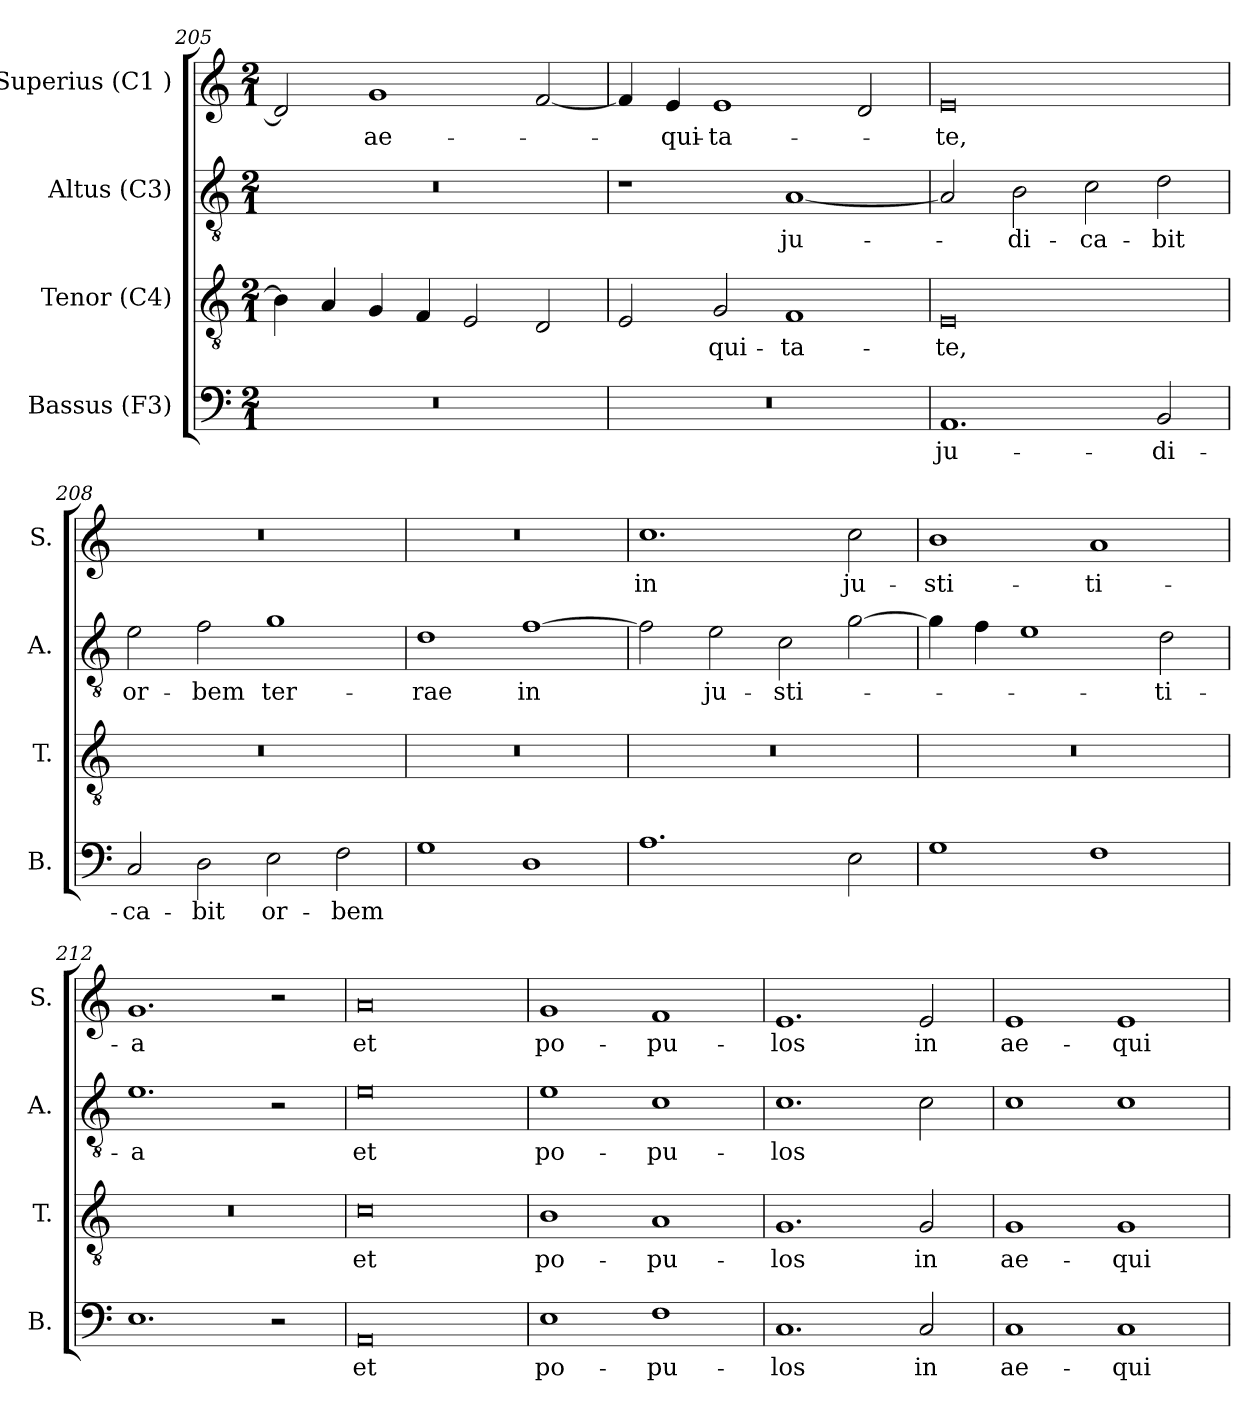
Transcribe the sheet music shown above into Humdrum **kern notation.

**kern	**text	**kern	**text	**kern	**text	**kern	**text
*part4	*part4	*part3	*part3	*part2	*part2	*part1	*part1
*staff4	*staff4	*staff3	*staff3	*staff2	*staff2	*staff1	*staff1
*I"Bassus (F3)	*	*I"Tenor (C4)	*	*I"Altus (C3)	*	*I"Superius (C1 )	*
*I'B.	*	*I'T.	*	*I'A.	*	*I'S.	*
*clefF4	*	*clefGv2	*	*clefGv2	*	*clefG2	*
*k[]	*	*k[]	*	*k[]	*	*k[]	*
*M2/1	*	*M2/1	*	*M2/1	*	*M2/1	*
=205	=205	=205	=205	=205	=205	=205	=205
0r	.	4B\]	.	0r	.	2d/]	.
.	.	4A/	.	.	.	.	.
!	!	!	!	!	!	!	!LO:LY:b
.	.	4G/	.	.	.	1g	ae-
.	.	4F/	.	.	.	.	.
.	.	2E/	.	.	.	.	.
.	.	2D/	.	.	.	[2f/	.
=206	=206	=206	=206	=206	=206	=206	=206
0r	.	2E/	.	1r	.	4f/]	.
!	!	!	!	!	!	!	!LO:LY:b
.	.	.	.	.	.	4e/	-qui-
!	!	!	!LO:LY:b	!	!	!	!LO:LY:b
.	.	2G/	-qui-	.	.	1e	-ta-
!	!	!	!LO:LY:b	!	!LO:LY:b	!	!
.	.	1F	-ta-	[1A	ju-	.	.
.	.	.	.	.	.	2d/	.
=207	=207	=207	=207	=207	=207	=207	=207
!	!LO:LY:b	!	!LO:LY:b	!	!	!	!LO:LY:b
1.AA	ju-	0E	-te,	2A/]	.	0e	-te,
!	!	!	!	!	!LO:LY:b	!	!
.	.	.	.	2B\	-di-	.	.
!	!	!	!	!	!LO:LY:b	!	!
.	.	.	.	2c\	-ca-	.	.
!	!LO:LY:b	!	!	!	!LO:LY:b	!	!
2BB/	-di-	.	.	2d\	-bit	.	.
=208	=208	=208	=208	=208	=208	=208	=208
!	!LO:LY:b	!	!	!	!LO:LY:b	!	!
2C/	-ca-	0r	.	2e\	or-	0r	.
!	!LO:LY:b	!	!	!	!LO:LY:b	!	!
2D\	-bit	.	.	2f\	-bem	.	.
!	!LO:LY:b	!	!	!	!LO:LY:b	!	!
2E\	or-	.	.	1g	ter-	.	.
!	!LO:LY:b	!	!	!	!	!	!
2F\	-bem	.	.	.	.	.	.
!!LO:LB:g=z
=209	=209	=209	=209	=209	=209	=209	=209
!	!	!	!	!	!LO:LY:b	!	!
1G	.	0r	.	1d	-rae	0r	.
!	!	!	!	!	!LO:LY:b	!	!
1D	.	.	.	[1f	in	.	.
=210	=210	=210	=210	=210	=210	=210	=210
!	!	!	!	!	!	!	!LO:LY:b
1.A	.	0r	.	2f\]	.	1.cc	in
!	!	!	!	!	!LO:LY:b	!	!
.	.	.	.	2e\	ju-	.	.
!	!	!	!	!	!LO:LY:b	!	!
.	.	.	.	2c\	-sti-	.	.
!	!	!	!	!	!	!	!LO:LY:b
2E\	.	.	.	[2g\	.	2cc\	ju-
=211	=211	=211	=211	=211	=211	=211	=211
!	!	!	!	!	!	!	!LO:LY:b
1G	.	0r	.	4g\]	.	1b	-sti-
.	.	.	.	4f\	.	.	.
.	.	.	.	1e	.	.	.
!	!	!	!	!	!	!	!LO:LY:b
1F	.	.	.	.	.	1a	-ti-
!	!	!	!	!	!LO:LY:b	!	!
.	.	.	.	2d\	-ti-	.	.
=212	=212	=212	=212	=212	=212	=212	=212
!	!	!	!	!	!LO:LY:b	!	!LO:LY:b
1.E	.	0r	.	1.e	-a	1.g	-a
2r	.	.	.	2r	.	2r	.
=213	=213	=213	=213	=213	=213	=213	=213
!	!LO:LY:b	!	!LO:LY:b	!	!LO:LY:b	!	!LO:LY:b
0AA	et	0c	et	0e	et	0a	et
=214	=214	=214	=214	=214	=214	=214	=214
!	!LO:LY:b	!	!LO:LY:b	!	!LO:LY:b	!	!LO:LY:b
1E	po-	1B	po-	1e	po-	1g	po-
!	!LO:LY:b	!	!LO:LY:b	!	!LO:LY:b	!	!LO:LY:b
1F	-pu-	1A	-pu-	1c	-pu-	1f	-pu-
=215	=215	=215	=215	=215	=215	=215	=215
!	!LO:LY:b	!	!LO:LY:b	!	!LO:LY:b	!	!LO:LY:b
1.C	-los	1.G	-los	1.c	-los	1.e	-los
!	!LO:LY:b	!	!LO:LY:b	!	!	!	!LO:LY:b
2C/	in	2G/	in	2c\	.	2e/	in
!!LO:PB:g=z
=216	=216	=216	=216	=216	=216	=216	=216
!	!LO:LY:b	!	!LO:LY:b	!	!	!	!LO:LY:b
1C	ae-	1G	ae-	1c	.	1e	ae-
!	!LO:LY:b	!	!LO:LY:b	!	!	!	!LO:LY:b
1C	-qui-	1G	-qui-	1c	.	1e	-qui-
=	=	=	=	=	=	=	=
*-	*-	*-	*-	*-	*-	*-	*-
